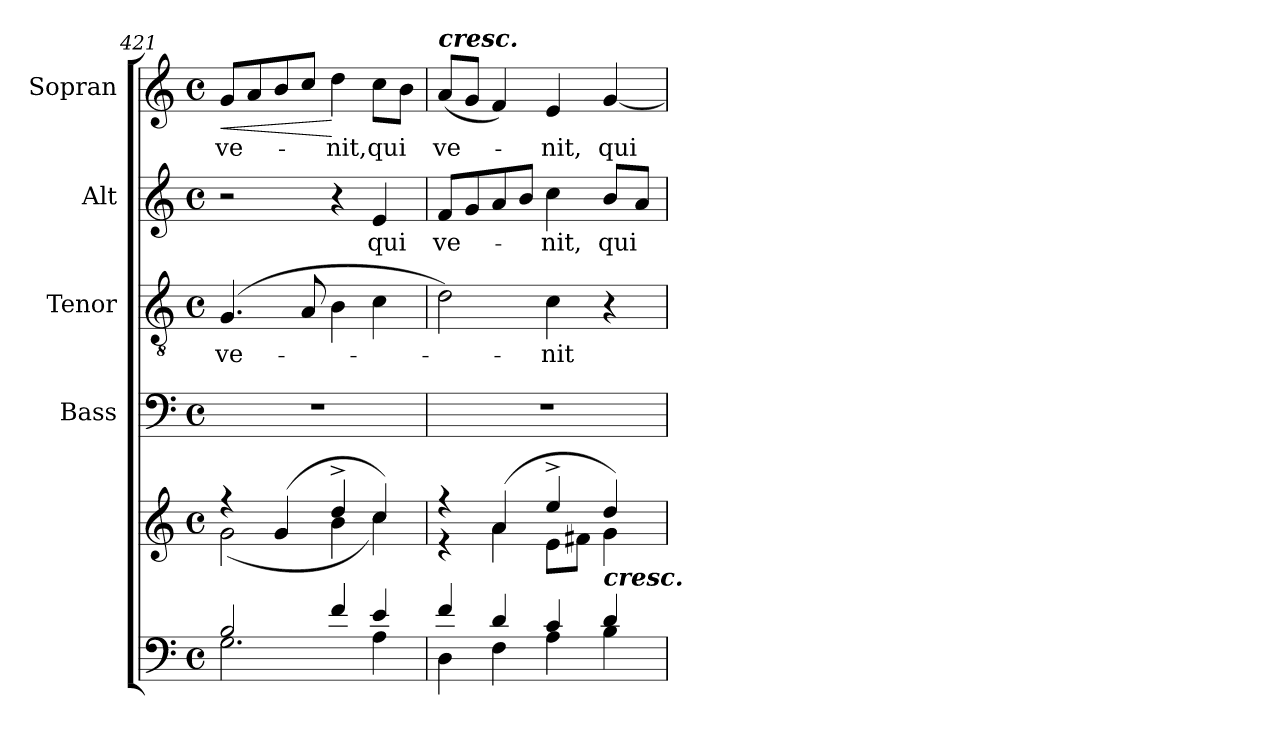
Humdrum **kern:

**kern	**kern	**kern	**kern	**text	**kern	**text	**kern	**text	**dynam
*part5	*part5	*part4	*part3	*part3	*part2	*part2	*part1	*part1	*part1
*staff6	*staff5	*staff4	*staff3	*staff3	*staff2	*staff2	*staff1	*staff1	*staff1
*	*	*I"Bass	*I"Tenor	*	*I"Alt	*	*I"Sopran	*	*
*	*	*I'B.	*I'T.	*	*I'A.	*	*I'S.	*	*
*clefF4	*clefG2	*clefF4	*clefGv2	*	*clefG2	*	*clefG2	*	*
*k[]	*k[]	*k[]	*k[]	*	*k[]	*	*k[]	*	*
*C:	*C:	*C:	*C:	*	*C:	*	*C:	*	*
*M4/4	*M4/4	*M4/4	*M4/4	*	*M4/4	*	*M4/4	*	*
*met(c)	*met(c)	*met(c)	*met(c)	*	*met(c)	*	*met(c)	*	*
=421	=421	=421	=421	=421	=421	=421	=421	=421	=421
*^	*^	*	*	*	*	*	*	*	*
!	!	!	!	!	!	!LO:LY:b	!	!	!	!LO:LY:b	!LO:HP:b
2B/	2.G\	4rff	(<2g\	1r	(4.G/	ve-	2r	.	8g/L	ve-	<
.	.	.	.	.	.	.	.	.	8a/	.	.
.	.	(>4g/	.	.	.	.	.	.	8b/	.	.
.	.	.	.	.	8A/	.	.	.	8cc/J	.	.
!	!	!	!	!	!	!	!	!	!	!LO:LY:b	!
4f/	.	4dd^>/	4b\	.	4B\	.	4r	.	4dd\	-nit,	[
!	!	!	!	!	!	!	!	!LO:LY:b	!	!LO:LY:b	!
4e/	4A\	4cc/)	4cc\)	.	4c\	.	4e/	qui	8cc\L	qui	.
.	.	.	.	.	.	.	.	.	8b\J	.	.
=422	=422	=422	=422	=422	=422	=422	=422	=422	=422	=422	=422
!	!	!	!	!	!	!	!	!	!LO:TX:a:Bi:t=cresc.	!	!
!	!	!	!	!	!	!	!	!LO:LY:b	!	!LO:LY:b	!
4f/	4D\	4r	4r	1r	2d\)	.	8f/L	ve-	(<8a/L	ve-	.
.	.	.	.	.	.	.	8g/	.	8g/J	.	.
4d/	4F\	(4a/	4a\	.	.	.	8a/	.	4f/)	.	.
.	.	.	.	.	.	.	8b/J	.	.	.	.
!	!	!	!	!	!	!LO:LY:b	!	!LO:LY:b	!	!LO:LY:b	!
4c/	4A\	4ee^>/	8e\L	.	4c\	-nit	4cc\	-nit,	4e/	-nit,	.
.	.	.	8f#X\J	.	.	.	.	.	.	.	.
!	!	!LO:TX:b:Bi:t=cresc.	!	!	!	!	!	!	!	!	!
!	!	!	!	!	!	!	!	!LO:LY:b	!	!LO:LY:b	!
4d/	4B\	4dd/)	4g\	.	4r	.	8b/L	qui	[4g/	qui	.
.	.	.	.	.	.	.	8a/J	.	.	.	.
*v	*v	*	*	*	*	*	*	*	*	*	*
*	*v	*v	*	*	*	*	*	*	*	*
=	=	=	=	=	=	=	=	=	=
*-	*-	*-	*-	*-	*-	*-	*-	*-	*-
